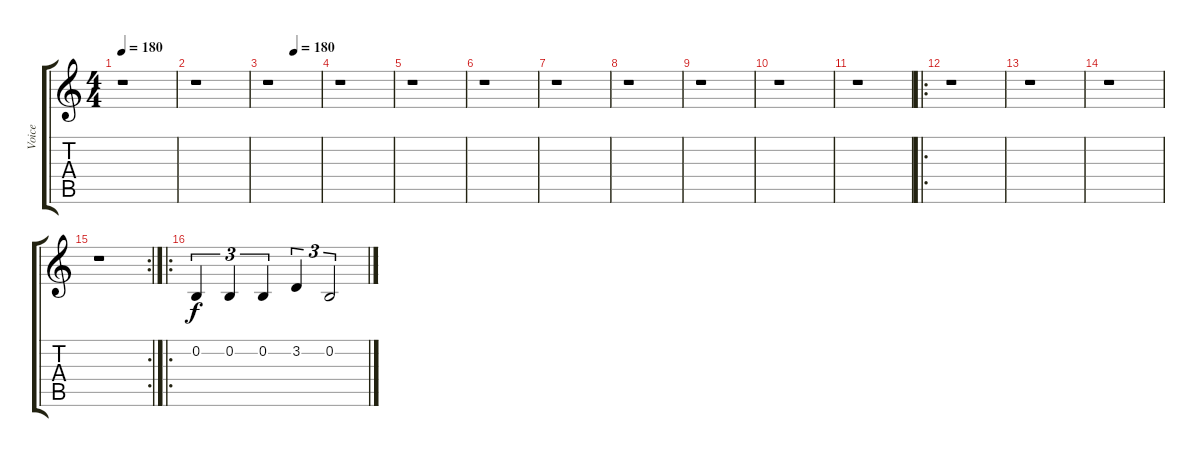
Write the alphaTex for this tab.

\track ("Voice" "Voice") {instrument oboe}
\staff {score tabs}
\tuning (E4 B3 G3 D3 A2 E2) {hide}
\ts (4 4)
\tempo 180
\tempo 135
\tempo 180
\clef g2
\ks c
r.1{dy f instrument oboe} |
r.1 |
\tempo (180 0.5)
r.1 |
r.1 |
r.1 |
r.1 |
r.1 |
r.1 |
r.1 |
r.1 |
r.1 |
\ro
r.1 |
r.1 |
r.1 |
\rc 2
r.1 |
\ro
0.2.4{tu (3 2)} 0.2.4{tu (3 2)} 0.2.4{tu (3 2)} 3.2.4{tu (3 2)} 0.2.2{tu (3 2)}
